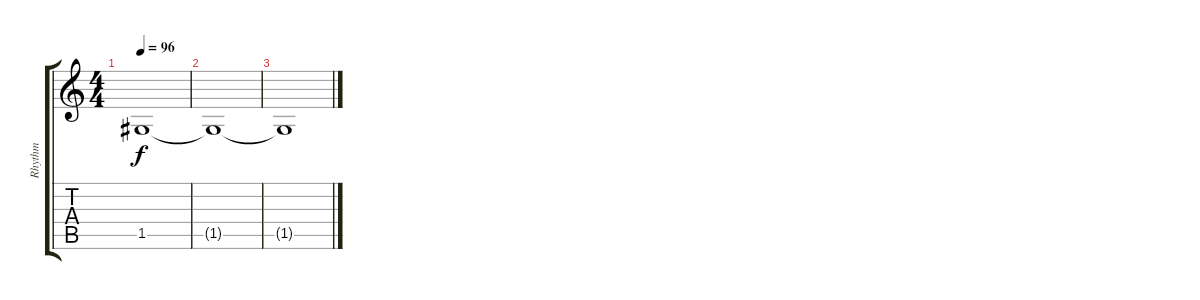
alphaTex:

\track ("Rhythm" "Rhythm") {instrument overdrivenguitar}
\staff {score tabs}
\tuning (D4 A3 F3 C3 G2 C2) {hide}
\ts (4 4)
\tempo 96
\clef g2
\ks c
1.5{t}.1{dy f} |
1.5{t}.1 |
1.5{t}.1
